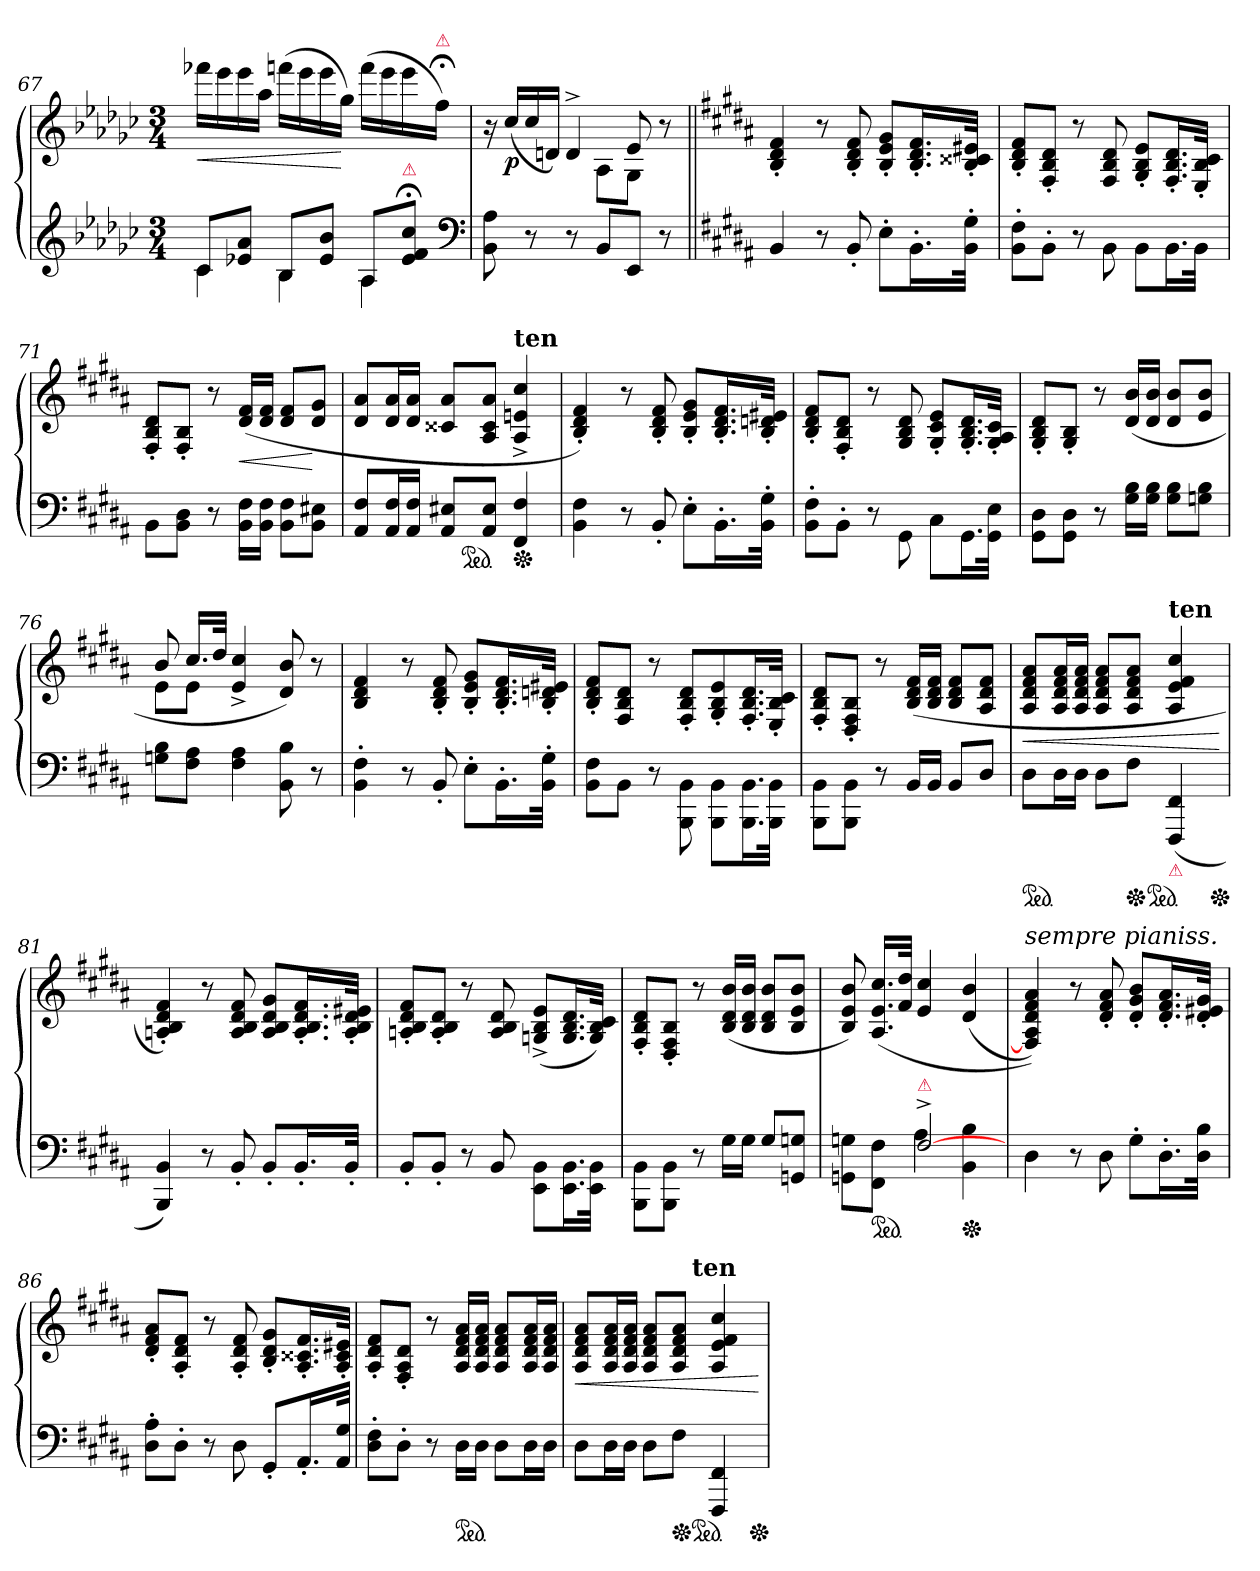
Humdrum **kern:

**kern	**kern	**dynam
*part1	*part1	*part1
*staff2	*staff1	*staff1/2
*clefG2	*clefG2	*
*k[b-e-a-d-g-c-]	*k[b-e-a-d-g-c-]	*
*e-:	*e-:	*
*M3/4	*M3/4	*
=67	=67	=67
*^	*	*
!	!	!	!LO:HP:b
8c-L	4c-	16fff-XLL	<
.	.	16eee-	.
8e-X 8a-J	.	16eee-	.
.	.	16aa-JJ	.
8B-L	4B-	(>16fffnLL	.
.	.	16eee-	.
8e- 8b-J	.	16eee-	.
.	.	16gg-JJ)	[
8A-L	4A-	(>16fffLL	.
.	.	16eee-	.
!LO:TX:a:color=crimson:t=⚠	!	!	!
8e-; 8f; 8cc-;J	.	16eee-	.
!	!	!LO:TX:a:color=crimson:t=⚠	!
.	.	16ff;<JJ)	.
*v	*v	*	*
*clefF4	*	*
=68	=68	=68
*	*^	*
8BB-\ 8A-\	16r	4.ryy	.
!	!	!	!LO:DY:b
.	(16cc-LL	.	p
8r	16cc-	.	.
.	16dnJJ)	.	.
8r	4d^<	.	.
8BB-L	.	8A-L	.
8EE-J	8e-	8G-J	.
8r	8r	8ryy	.
*	*v	*v	*
=69||	=69||	=69||
*k[f#c#g#d#a#]	*k[f#c#g#d#a#]	*
*	*^	*
!	!LO:TX:a:B:t=Meno mosso.	!	!
!	!LO:TX:a:i:t=sotto voce.	!	!
*	*v	*v	*
4BB	4B' 4d#' 4f#'	.
8r	8r	.
8BB'	8B' 8d#' 8f#'	.
8E'\L	8B' 8e' 8g#'L	.
16.BB'\L	16.B' 16.d#' 16.f#'L	.
32BB'\ 32G#'\JJk	32B' 32c##X' 32e#X'JJk	.
=70	=70	=70
8BB'<\ 8F#'<\L	8B'> 8d#'> 8f#'>L	.
8BB'<\J	8F#'>/ 8B'>/ 8d#'>/J	.
8r	8r	.
8BB\	8F#/ 8B/ 8d#/	.
8BB\L	8G#'>/ 8B'>/ 8e'>/L	.
16.BB\L	16.F#'>/ 16.B'>/ 16.d#'>/L	.
32BB\JJk	32E'>/ 32B'>/ 32c#'>/JJk	.
=71	=71	=71
8BB\L	8F#'>/ 8B'>/ 8d#'>/L	.
8BB\ 8D#\J	8F#'>/ 8B'>/J	.
8r	8r	.
!	!	!LO:HP:b
16BB 16F#LL	(>16d# 16f#LL	<
16BB 16F#JJ	16d# 16f#JJ	.
8BB\ 8F#\L	8d# 8f#L	.
8BB 8E#XJ	8d# 8g#J	[
=72	=72	=72
*	*^	*
8AA# 8F#L	8d# 8a#L	4ryy	.
16AA# 16F#L	16d# 16a#L	.	.
16AA# 16F#JJ	16d# 16a#JJ	.	.
8AA# 8E#XL	8c##X 8a#L	16ryy	.
*ped	*	*	*
.	.	4..ryy	.
8AA# 8E#J	8A# 8c## 8a#J	.	.
!	!LO:TX:a:B:t=ten	!	!
*Xped	*	*	*
4FF# 4F#	4A#^< 4en^< 4cc#^<	.	.
*	*v	*v	*
=73	=73	=73
4BB\ 4F#\	4B' 4d#' 4f#')	.
8r	8r	.
8BB'	8B' 8d#' 8f#'	.
8E'\L	8B' 8e' 8g#'L	.
16.BB'\L	16.B' 16.d#' 16.f#'L	.
32BB'\ 32G#'\JJk	32B' 32dn' 32e#X'JJk	.
=74	=74	=74
8BB'>\ 8F#'>\L	8B'> 8d#'> 8f#'>L	.
8BB'<\J	8F#'>/ 8B'>/ 8d#'>/J	.
8r	8r	.
8GG#\	8G#/ 8B/ 8d#/	.
8C#\L	8G#'>/ 8c#'>/ 8e'>/L	.
16.GG#\L	16.G#'>/ 16.B'>/ 16.d#'>/L	.
32GG#\ 32E\JJk	32G#'>/ 32A#'>/ 32c#'>/JJk	.
=75	=75	=75
8GG#\ 8D#\L	8G#'</ 8B'</ 8d#'</L	.
8GG#\ 8D#\J	8G#'</ 8B'</J	.
8r	8r	.
16G# 16BLL	(>16d# 16bLL	.
16G# 16BJJ	16d# 16bJJ	.
8G# 8BL	8d# 8bL	.
8Gn 8BJ	8e 8bJ	.
=76	=76	=76
*	*^	*
8Gn 8BL	8b	8eL	.
8F# 8A#J	16.cc#LL	8eJ	.
.	32dd#JJk	.	.
4F# 4A#	4e^</ 4cc#^</	2ryy	.
8BB\ 8B\	8d#/ 8b/)	.	.
8r	8r	.	.
*	*v	*v	*
=77	=77	=77
4BB'>\ 4F#'>\	4B 4d# 4f#	.
8r	8r	.
8BB'	8B' 8d#' 8f#'	.
8E'\L	8B' 8e' 8g#'L	.
16.BB'\L	16.B' 16.d#' 16.f#'L	.
32BB'\ 32G#'\JJk	32B' 32dn' 32e#X'JJk	.
=78	=78	=78
8BB\ 8F#\L	8B' 8d#' 8f#'L	.
8BB\J	8F#/ 8B/ 8d#/J	.
8r	8r	.
8BBB\ 8BB\	8F#'>/ 8B'>/ 8d#'>/L	.
8BBB\ 8BB\L	8G#'>/ 8B'>/ 8e'>/	.
16.BBB\ 16.BB\L	16.F#'>/ 16.B'>/ 16.d#'>/L	.
32BBB\ 32BB\JJk	32E'>/ 32B'>/ 32c#'>/JJk	.
=79	=79	=79
8BBB\ 8BB\L	8F#'>/ 8B'>/ 8d#'>/L	.
8BBB\ 8BB\J	8D#'>/ 8F#'>/ 8B'>/J	.
8r	8r	.
16BB/LL	(>16B/ 16d#/ 16f#/LL	.
16BBJJ	16B/ 16d#/ 16f#/JJ	.
8BB/L	8B/ 8d#/ 8f#/L	.
8D#J	8A#/ 8d#/ 8f#/J	.
=80	=80	=80
!	!	!LO:HP:b
*ped	*	*
*	*^	*
8D#L	8A# 8d# 8f# 8a#L	4..ryy	<
16D#L	16A# 16d# 16f# 16a#L	.	.
16D#JJ	16A# 16d# 16f# 16a#JJ	.	.
8D#L	8A# 8d# 8f# 8a#L	.	.
*Xped	*	*	*
8F#J	8A# 8d# 8f# 8a#J	.	.
*ped	*	*	*
.	.	4ryy	.
!	!LO:TX:a:B:t=ten	!	!
!LO:TX:b:color=crimson:t=⚠	!	!	!
(<4FFF# 4FF#	4A#/ 4e/ 4f#/ 4cc#/	.	.
.	.	16ryy	.
.	.	.	[
*Xped	*	*	*
*	*v	*v	*
=81	=81	=81
4BBB 4BB)	4An' 4B' 4d#' 4f#')	.
8r	8r	.
8BB'	8A 8B 8d# 8f#	.
8BB'L	8A 8B 8d# 8g#L	.
16.BB'L	16.A' 16.B' 16.d#' 16.f#'L	.
32BB'JJk	32A' 32B' 32d#' 32e#X'JJk	.
=82	=82	=82
8BB'L	8An' 8B' 8d#' 8f#'L	.
8BB'J	8A' 8B' 8d#'J	.
8r	8r	.
8BB	8A 8B 8d#	.
8EE\ 8BB\L	(>8Gn^</ 8B^</ 8e^</L	.
16.EE\ 16.BB\L	16.G/ 16.B/ 16.d#/L	.
32EE\ 32BB\JJk	32G/ 32B/ 32c#/JJk)	.
=83	=83	=83
8BBB\ 8BB\L	8F#'>/ 8B'>/ 8d#'>/L	.
8BBB\ 8BB\J	8D#'>/ 8F#'>/ 8B'>/J	.
8r	8r	.
16G#\LL	(>16B 16d# 16bLL	.
16G#JJ	16B 16d# 16bJJ	.
8G#/L	8B 8d# 8bL	.
8GGn 8GnJ	8B 8e 8bJ	.
=84	=84	=84
*^	*	*
4ryy	8GGn\ 8Gn\L	8B 8e 8b)	.
*ped	*	*	*
.	8FF# 8F#J	(>16.A# 16.e 16.cc#LL	.
.	.	32f# 32dd#JJk	.
!LO:TX:a:color=crimson:t=⚠	!	!	!
[>2F#^>	4A#	4e 4cc#	.
*Xped	*	*	*
.	4BB 4B	(<4d# 4b	.
=85	=85	=85	=85
!	!	!LO:TX:a:i:t=sempre pianiss.	!
*v	*v	*	*
4D#\	4F#]/ 4A#/ 4d#/ 4f#/ 4a#/))	.
8r	8r	.
8D#	8d#'/ 8f#'/ 8a#'/	.
8G#'\L	8d#'/ 8g#'/ 8b'/L	.
16.D#'L	16.d#' 16.f#' 16.a#'L	.
32D# 32BJJk	32d#' 32e#X' 32g#'JJk	.
=86	=86	=86
8D#'\ 8A#'\L	8d#' 8f#' 8a#'L	.
8D#'J	8A#' 8d#' 8f#'J	.
8r	8r	.
8D#	8A#' 8d#' 8f#'	.
8GG#'/L	8B' 8d#' 8g#'L	.
16.AA#'L	16.A#' 16.c##X' 16.f#'L	.
32AA# 32G#JJk	32A#'/ 32c##'/ 32e#X'/JJk	.
=87	=87	=87
8D#'>\ 8F#'>\L	8A#'/ 8d#'/ 8f#'/L	.
8D#'>J	8F#' 8A#' 8d#'J	.
8r	8r	.
*ped	*	*
16D#LL	16A# 16d# 16f# 16a#LL	.
16D#JJ	16A# 16d# 16f# 16a#JJ	.
8D#L	8A# 8d# 8f# 8a#L	.
16D#L	16A# 16d# 16f# 16a#L	.
16D#JJ	16A# 16d# 16f# 16a#JJ	.
=88	=88	=88
!	!	!LO:HP:b
*	*^	*
8D#L	8A# 8d# 8f# 8a#L	4..ryy	<
16D#L	16A# 16d# 16f# 16a#L	.	.
16D#JJ	16A# 16d# 16f# 16a#JJ	.	.
8D#L	8A# 8d# 8f# 8a#L	.	.
*Xped	*	*	*
8F#J	8A# 8d# 8f# 8a#J	.	.
!	!	!LO:TX:a:B:t=ten	!
*ped	*	*	*
.	.	4ryy	.
4FFF# 4FF#	4A#/ 4e/ 4f#/ 4cc#/	.	.
.	.	16ryy	.
.	.	.	[
*Xped	*	*	*
*	*v	*v	*
=	=	=
*-	*-	*-
